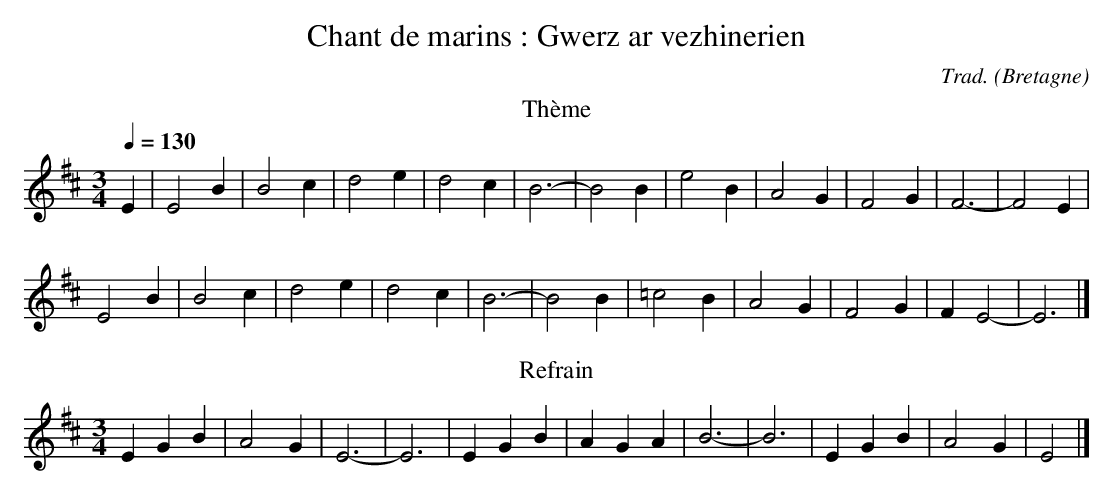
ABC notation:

X:1
T:Chant de marins : Gwerz ar vezhinerien
C:Trad.
O:Bretagne
K:D
T:Thème
M:3/4
L:1/4
Q:1/4=130
K:D
E | E2 B | B2 c | d2 e | d2 c | B3- | B2 B | e2 B | A2 G | F2 G | F3- | F2 E |
E2 B | B2 c | d2 e | d2 c | B3- | B2 B | =c2 B | A2 G | F2 G | F E2- | E3 |]
T:Refrain
EG B | A2 G | E3- | E3 | E G B | A G A | B3- | B3 | E G B | A2 G | E2 |]
